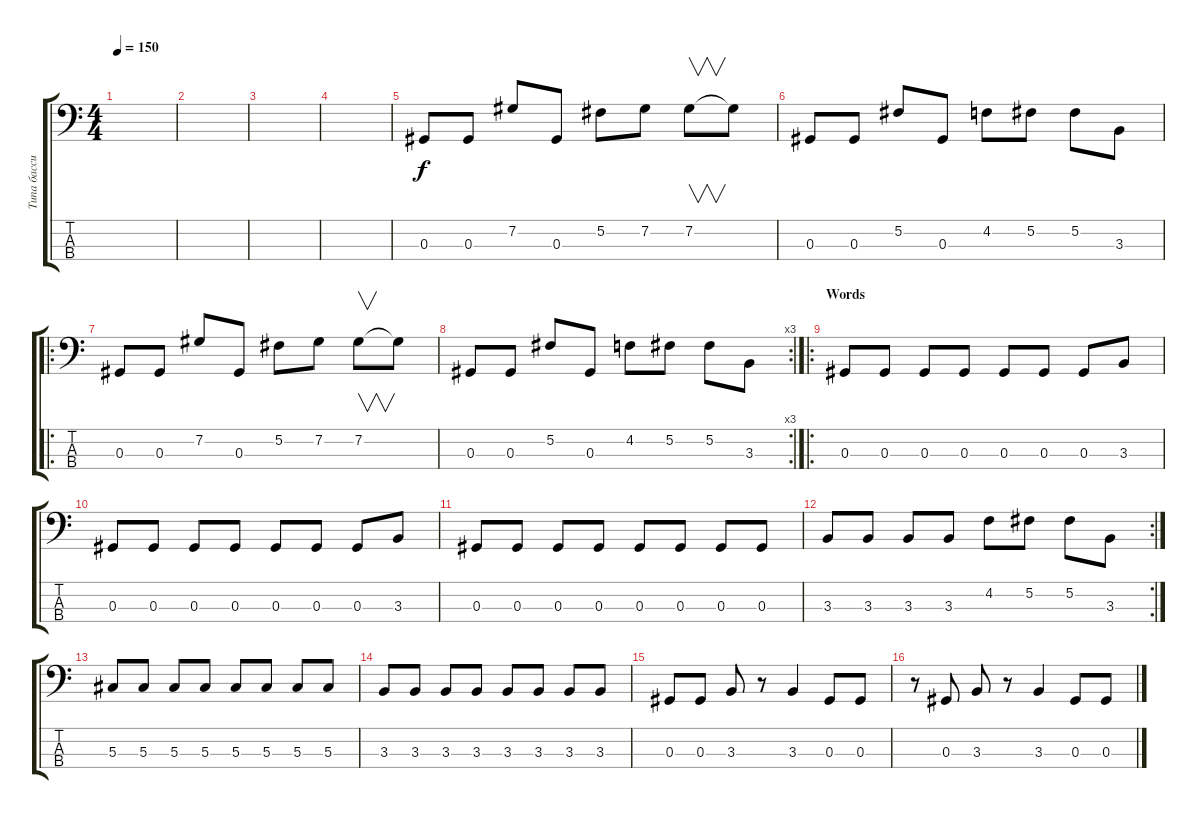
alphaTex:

\track ("Типа бассист" "Типа басси") {instrument electricbasspick}
\staff {score tabs}
\tuning (Gb2 Db2 Ab1 Eb1) {hide}
\ts (4 4)
\tempo 150
\clef f4
\ks c
|
|
|
|
0.3.8 0.3.8 7.2.8 0.3.8 5.2.8 7.2.8 7.2.8{v} 7.2{t}.8 |
0.3.8 0.3.8 5.2.8 0.3.8 4.2.8 5.2.8 5.2.8 3.3.8 |
\ro
0.3.8 0.3.8 7.2.8 0.3.8 5.2.8 7.2.8 7.2.8{v} 7.2{t}.8 |
\rc 3
0.3.8 0.3.8 5.2.8 0.3.8 4.2.8 5.2.8 5.2.8 3.3.8 |
\ro
\section ("" "Words")
0.3.8 0.3.8 0.3.8 0.3.8 0.3.8 0.3.8 0.3.8 3.3.8 |
0.3.8 0.3.8 0.3.8 0.3.8 0.3.8 0.3.8 0.3.8 3.3.8 |
0.3.8 0.3.8 0.3.8 0.3.8 0.3.8 0.3.8 0.3.8 0.3.8 |
\rc 2
3.3.8 3.3.8 3.3.8 3.3.8 4.2.8 5.2.8 5.2.8 3.3.8 |
5.3.8 5.3.8 5.3.8 5.3.8 5.3.8 5.3.8 5.3.8 5.3.8 |
3.3.8 3.3.8 3.3.8 3.3.8 3.3.8 3.3.8 3.3.8 3.3.8 |
0.3.8 0.3.8 3.3.8 r.8 3.3.4 0.3.8 0.3.8 |
r.8 0.3.8 3.3.8 r.8 3.3.4 0.3.8 0.3.8
